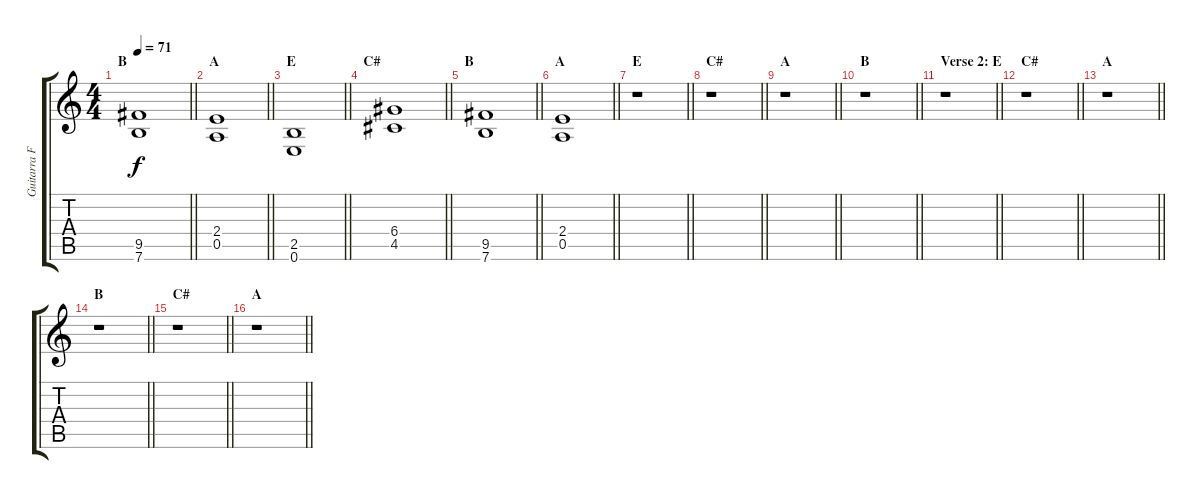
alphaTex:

\track ("Guitarra Fondo" "Guitarra F") {instrument distortionguitar}
\staff {score tabs}
\tuning (E4 B3 G3 D3 A2 E2) {hide}
\ts (4 4)
\section ("" "B")
\tempo 71
\clef g2
\barLineRight lightlight
\ks c
(9.5 7.6).1{dy f} |
\section ("" "A")
\barLineRight lightlight
(2.4 0.5).1 |
\section ("" "E")
\barLineRight lightlight
(2.5 0.6).1 |
\section ("" "C#")
\barLineRight lightlight
(6.4 4.5).1 |
\section ("" "B")
\barLineRight lightlight
(9.5 7.6).1 |
\section ("" "A")
\barLineRight lightlight
(2.4 0.5).1 |
\section ("" "E")
\barLineRight lightlight
r.1 |
\section ("" "C#")
\barLineRight lightlight
r.1 |
\section ("" "A")
\barLineRight lightlight
r.1 |
\section ("" "B")
\barLineRight lightlight
r.1 |
\section ("" "Verse 2: E")
\barLineRight lightlight
r.1 |
\section ("" "C#")
\barLineRight lightlight
r.1 |
\section ("" "A")
\barLineRight lightlight
r.1 |
\section ("" "B")
\barLineRight lightlight
r.1 |
\section ("" "C#")
\barLineRight lightlight
r.1 |
\section ("" "A")
\barLineRight lightlight
r.1
